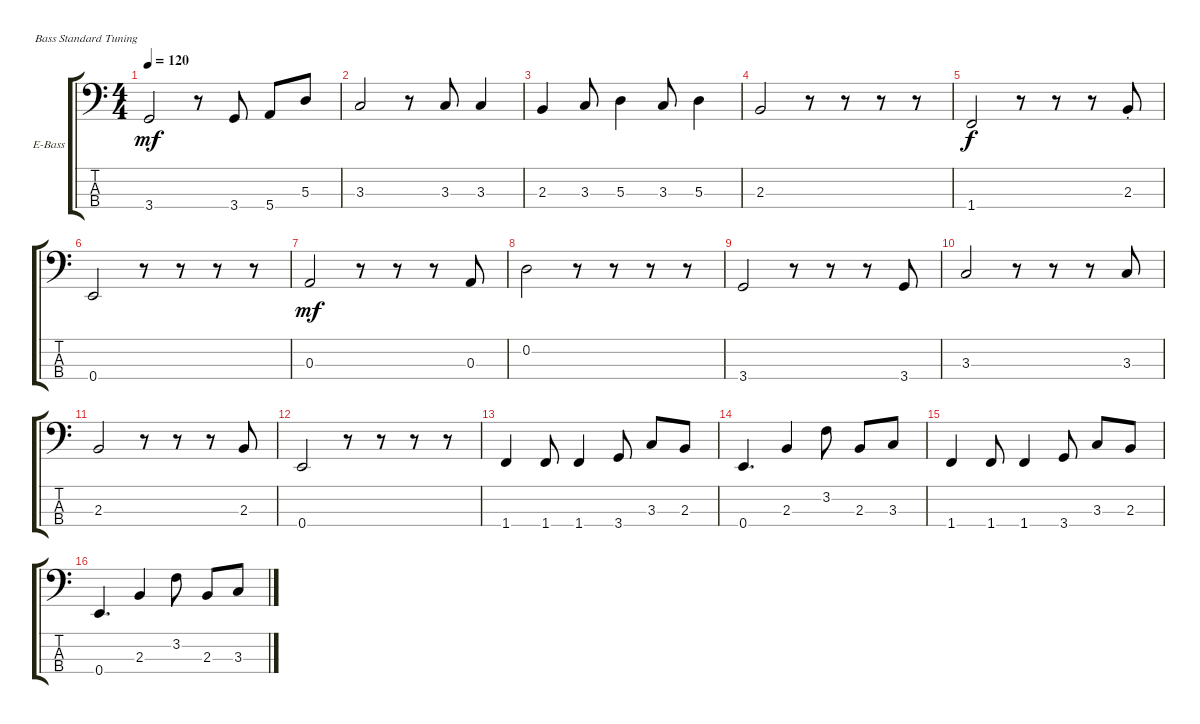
\defaultSystemsLayout 4
\bracketExtendMode groupsimilarinstruments
\firstSystemTrackNameOrientation horizontal
\otherSystemsTrackNameOrientation horizontal
\track ("Electric Bass" "E-Bass") {instrument electricbassfinger}
\staff {score tabs}
\tuning (G2 D2 A1 E1)
\ts (4 4)
\tempo 120
\clef f4
\ks c
3.4.2{dy mf} r.8 3.4.8 5.4.8 5.3.8 |
3.3.2 r.8 3.3.8 3.3.4 |
2.3.4 3.3.8 5.3.4 3.3.8 5.3.4 |
2.3.2 r.8 r.8 r.8 r.8 |
1.4.2{dy f} r.8 r.8 r.8 2.3{st}.8 |
0.4.2 r.8 r.8 r.8 r.8 |
0.3.2{dy mf} r.8 r.8 r.8 0.3.8 |
0.2.2 r.8 r.8 r.8 r.8 |
3.4.2 r.8 r.8 r.8 3.4.8 |
3.3.2 r.8 r.8 r.8 3.3.8 |
2.3.2 r.8 r.8 r.8 2.3.8 |
0.4.2 r.8 r.8 r.8 r.8 |
1.4.4 1.4.8 1.4.4 3.4.8 3.3.8 2.3.8 |
0.4.4{d} 2.3.4 3.2.8 2.3.8 3.3.8 |
1.4.4 1.4.8 1.4.4 3.4.8 3.3.8 2.3.8 |
0.4.4{d} 2.3.4 3.2.8 2.3.8 3.3.8
